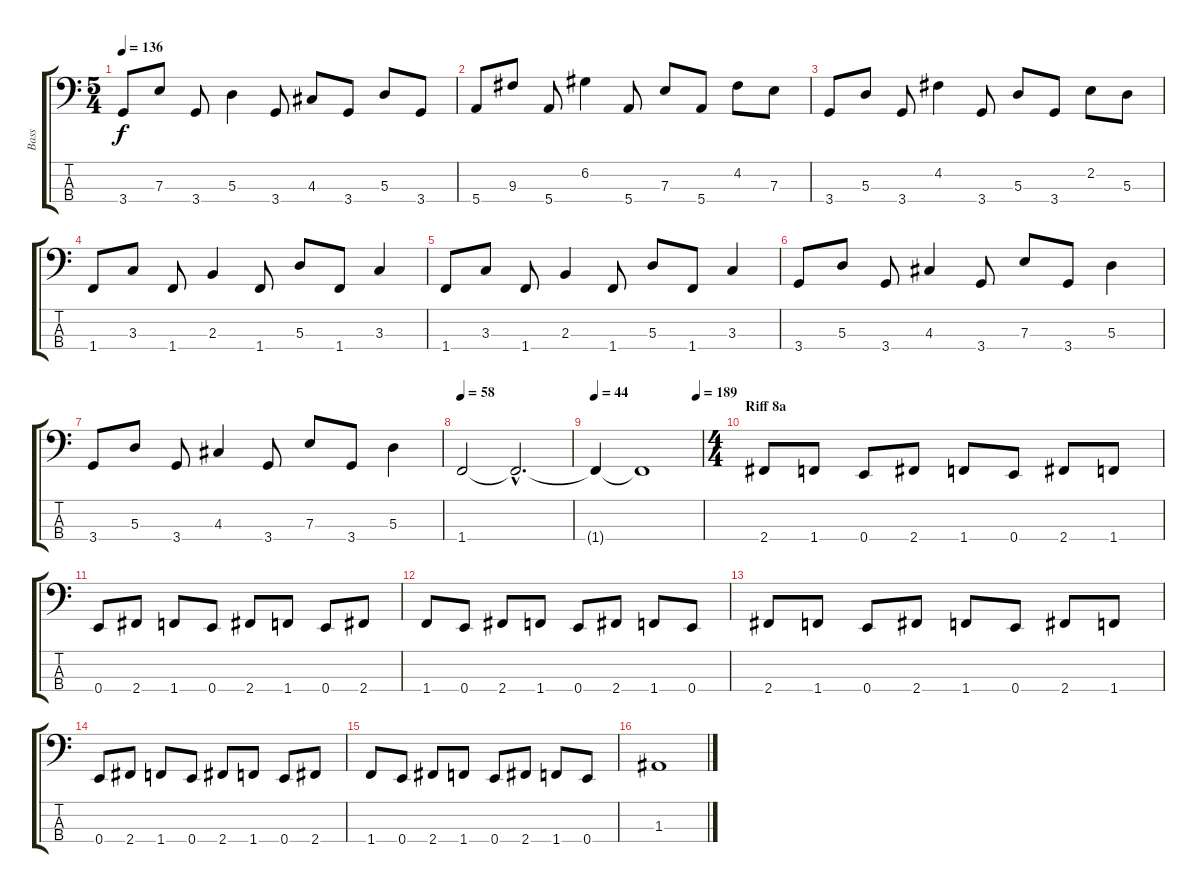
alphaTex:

\track ("Bass" "Bass") {instrument electricbassfinger}
\staff {score tabs}
\tuning (G2 D2 A1 E1) {hide}
\ts (5 4)
\tempo 136
\clef f4
\ks c
3.4.8{dy f} 7.3.8 3.4.8 5.3.4 3.4.8 4.3.8 3.4.8 5.3.8 3.4.8 |
5.4.8 9.3.8 5.4.8 6.2.4 5.4.8 7.3.8 5.4.8 4.2.8 7.3.8 |
3.4.8 5.3.8 3.4.8 4.2.4 3.4.8 5.3.8 3.4.8 2.2.8 5.3.8 |
1.4.8 3.3.8 1.4.8 2.3.4 1.4.8 5.3.8 1.4.8 3.3.4 |
1.4.8 3.3.8 1.4.8 2.3.4 1.4.8 5.3.8 1.4.8 3.3.4 |
3.4.8 5.3.8 3.4.8 4.3.4 3.4.8 7.3.8 3.4.8 5.3.4 |
3.4.8 5.3.8 3.4.8 4.3.4 3.4.8 7.3.8 3.4.8 5.3.4 |
\tempo 58
1.4.2 1.4{hac t}.2{d} |
\tempo 44
\tempo (189 0.95)
1.4{t}.4 1.4{t}.1 |
\ts (4 4)
\section ("" "Riff 8a")
2.4.8 1.4.8 0.4.8 2.4.8 1.4.8 0.4.8 2.4.8 1.4.8 |
0.4.8 2.4.8 1.4.8 0.4.8 2.4.8 1.4.8 0.4.8 2.4.8 |
1.4.8 0.4.8 2.4.8 1.4.8 0.4.8 2.4.8 1.4.8 0.4.8 |
2.4.8 1.4.8 0.4.8 2.4.8 1.4.8 0.4.8 2.4.8 1.4.8 |
0.4.8 2.4.8 1.4.8 0.4.8 2.4.8 1.4.8 0.4.8 2.4.8 |
1.4.8 0.4.8 2.4.8 1.4.8 0.4.8 2.4.8 1.4.8 0.4.8 |
1.3.1
